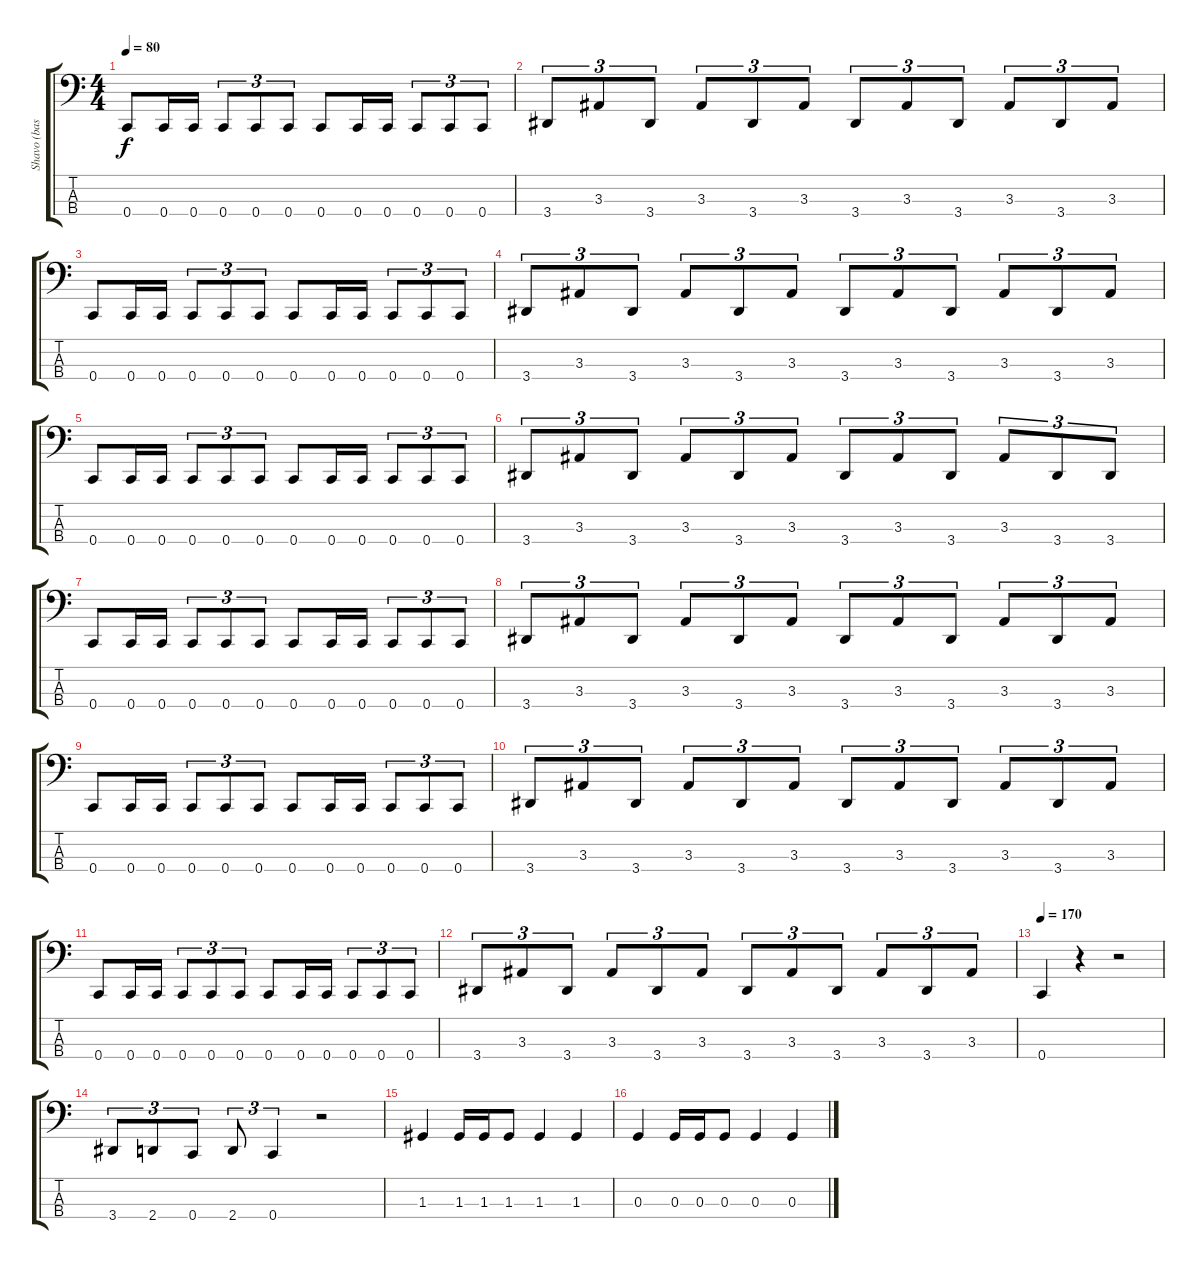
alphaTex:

\track ("Shavo (bass)" "Shavo (bas") {instrument electricbassfinger}
\staff {score tabs}
\tuning (F2 C2 G1 C1) {hide}
\ts (4 4)
\tempo 80
\clef f4
\ks c
0.4.8{dy f} 0.4.16 0.4.16 0.4.8{tu (3 2)} 0.4.8{tu (3 2)} 0.4.8{tu (3 2)} 0.4.8 0.4.16 0.4.16 0.4.8{tu (3 2)} 0.4.8{tu (3 2)} 0.4.8{tu (3 2)} |
3.4.8{tu (3 2)} 3.3.8{tu (3 2)} 3.4.8{tu (3 2)} 3.3.8{tu (3 2)} 3.4.8{tu (3 2)} 3.3.8{tu (3 2)} 3.4.8{tu (3 2)} 3.3.8{tu (3 2)} 3.4.8{tu (3 2)} 3.3.8{tu (3 2)} 3.4.8{tu (3 2)} 3.3.8{tu (3 2)} |
0.4.8 0.4.16 0.4.16 0.4.8{tu (3 2)} 0.4.8{tu (3 2)} 0.4.8{tu (3 2)} 0.4.8 0.4.16 0.4.16 0.4.8{tu (3 2)} 0.4.8{tu (3 2)} 0.4.8{tu (3 2)} |
3.4.8{tu (3 2)} 3.3.8{tu (3 2)} 3.4.8{tu (3 2)} 3.3.8{tu (3 2)} 3.4.8{tu (3 2)} 3.3.8{tu (3 2)} 3.4.8{tu (3 2)} 3.3.8{tu (3 2)} 3.4.8{tu (3 2)} 3.3.8{tu (3 2)} 3.4.8{tu (3 2)} 3.3.8{tu (3 2)} |
0.4.8 0.4.16 0.4.16 0.4.8{tu (3 2)} 0.4.8{tu (3 2)} 0.4.8{tu (3 2)} 0.4.8 0.4.16 0.4.16 0.4.8{tu (3 2)} 0.4.8{tu (3 2)} 0.4.8{tu (3 2)} |
3.4.8{tu (3 2)} 3.3.8{tu (3 2)} 3.4.8{tu (3 2)} 3.3.8{tu (3 2)} 3.4.8{tu (3 2)} 3.3.8{tu (3 2)} 3.4.8{tu (3 2)} 3.3.8{tu (3 2)} 3.4.8{tu (3 2)} 3.3.8{tu (3 2)} 3.4.8{tu (3 2)} 3.4.8{tu (3 2)} |
0.4.8 0.4.16 0.4.16 0.4.8{tu (3 2)} 0.4.8{tu (3 2)} 0.4.8{tu (3 2)} 0.4.8 0.4.16 0.4.16 0.4.8{tu (3 2)} 0.4.8{tu (3 2)} 0.4.8{tu (3 2)} |
3.4.8{tu (3 2)} 3.3.8{tu (3 2)} 3.4.8{tu (3 2)} 3.3.8{tu (3 2)} 3.4.8{tu (3 2)} 3.3.8{tu (3 2)} 3.4.8{tu (3 2)} 3.3.8{tu (3 2)} 3.4.8{tu (3 2)} 3.3.8{tu (3 2)} 3.4.8{tu (3 2)} 3.3.8{tu (3 2)} |
0.4.8 0.4.16 0.4.16 0.4.8{tu (3 2)} 0.4.8{tu (3 2)} 0.4.8{tu (3 2)} 0.4.8 0.4.16 0.4.16 0.4.8{tu (3 2)} 0.4.8{tu (3 2)} 0.4.8{tu (3 2)} |
3.4.8{tu (3 2)} 3.3.8{tu (3 2)} 3.4.8{tu (3 2)} 3.3.8{tu (3 2)} 3.4.8{tu (3 2)} 3.3.8{tu (3 2)} 3.4.8{tu (3 2)} 3.3.8{tu (3 2)} 3.4.8{tu (3 2)} 3.3.8{tu (3 2)} 3.4.8{tu (3 2)} 3.3.8{tu (3 2)} |
0.4.8 0.4.16 0.4.16 0.4.8{tu (3 2)} 0.4.8{tu (3 2)} 0.4.8{tu (3 2)} 0.4.8 0.4.16 0.4.16 0.4.8{tu (3 2)} 0.4.8{tu (3 2)} 0.4.8{tu (3 2)} |
3.4.8{tu (3 2)} 3.3.8{tu (3 2)} 3.4.8{tu (3 2)} 3.3.8{tu (3 2)} 3.4.8{tu (3 2)} 3.3.8{tu (3 2)} 3.4.8{tu (3 2)} 3.3.8{tu (3 2)} 3.4.8{tu (3 2)} 3.3.8{tu (3 2)} 3.4.8{tu (3 2)} 3.3.8{tu (3 2)} |
\tempo 170
0.4.4 r.4 r.2 |
3.4.8{tu (3 2)} 2.4.8{tu (3 2)} 0.4.8{tu (3 2)} 2.4.8{tu (3 2)} 0.4.4{tu (3 2)} r.2 |
1.3.4 1.3.16 1.3.16 1.3.8 1.3.4 1.3.4 |
0.3.4 0.3.16 0.3.16 0.3.8 0.3.4 0.3.4
